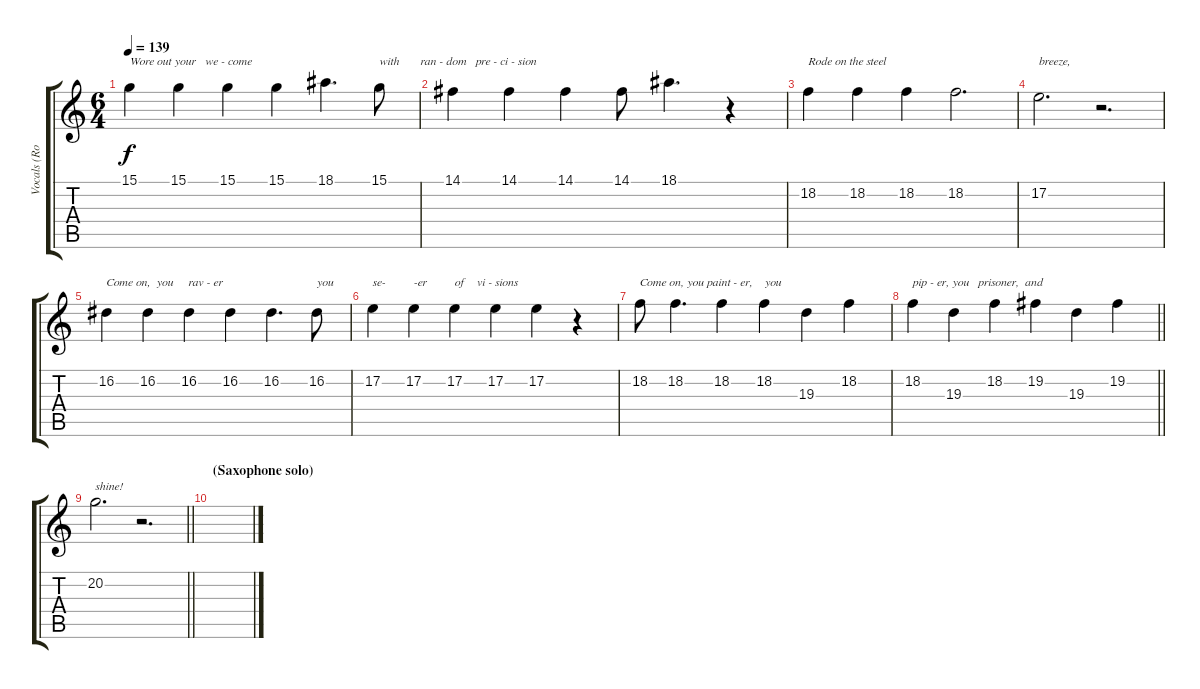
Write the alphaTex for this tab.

\track ("Vocals (Roger Waters)" "Vocals (Ro") {instrument voiceoohs}
\staff {score tabs}
\tuning (E4 B3 G3 D3 A2 E2) {hide}
\ts (6 4)
\tempo 139
\clef g2
\ks c
15.1.4{txt "Wore out your   we - come" dy f} 15.1.4 15.1.4 15.1.4 18.1.4{d} 15.1.8{txt "with       ran - dom   pre - ci - sion"} |
14.1.4 14.1.4 14.1.4 14.1.8 18.1.4{d} r.4 |
18.2.4{txt "Rode on the steel"} 18.2.4 18.2.4 18.2.2{d} |
17.2.2{d txt "breeze,"} r.2{d} |
16.2.4{txt "Come on,  you     rav - er"} 16.2.4 16.2.4 16.2.4 16.2.4{d} 16.2.8{txt "you"} |
17.2.4{txt "se-"} 17.2.4{txt "-er"} 17.2.4{txt "of    vi - sions"} 17.2.4 17.2.4 r.4 |
18.2.8{txt "Come on, you paint - er,    you"} 18.2.4{d} 18.2.4 18.2.4 19.3.4 18.2.4 |
\barLineRight lightlight
18.2.4{txt "pip - er, you   prisoner,  and"} 19.3.4 18.2.4 19.2.4 19.3.4 19.2.4 |
\barLineRight lightlight
20.2.2{d txt "shine!"} r.2{d} |
\section ("" "(Saxophone solo)")
